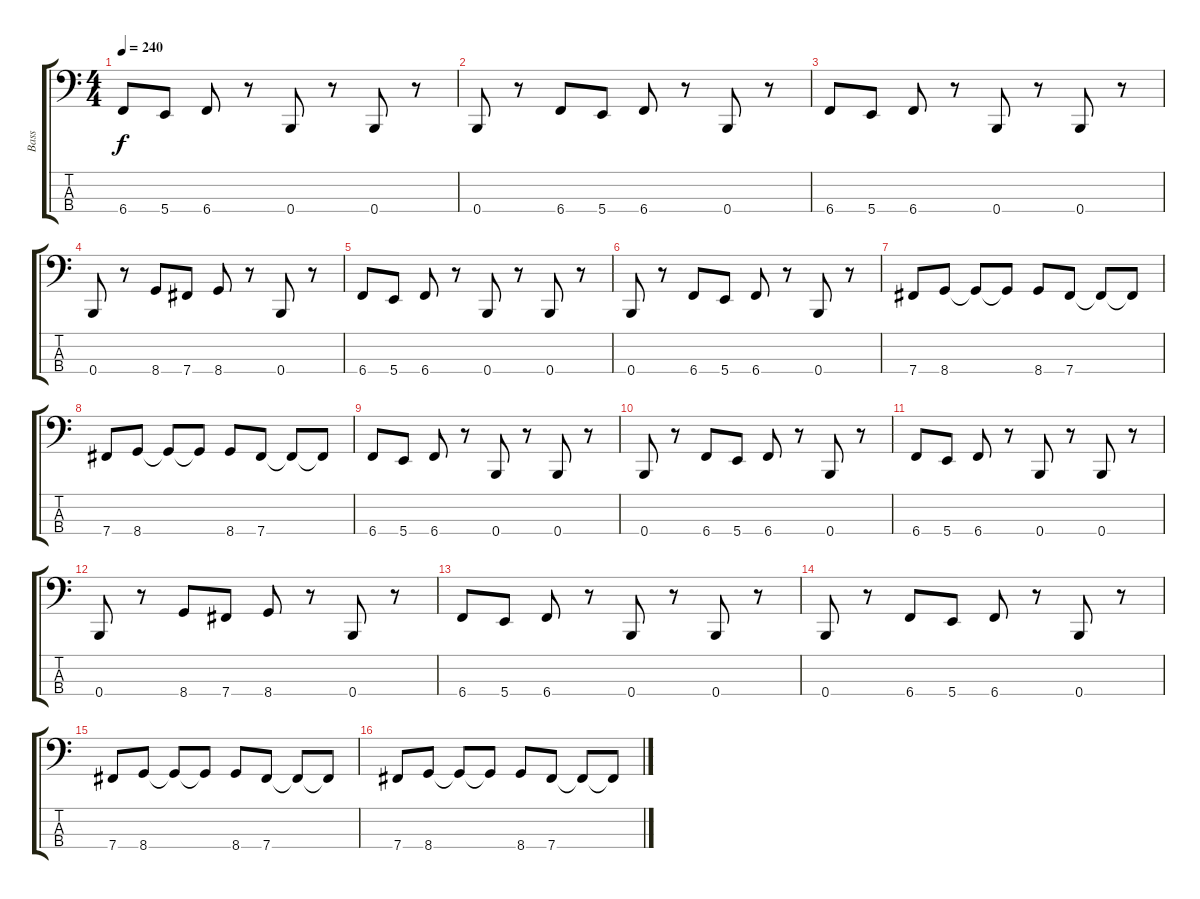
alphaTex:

\track ("Bass" "Bass") {instrument electricbasspick}
\staff {score tabs}
\tuning (D2 A1 E1 B0) {hide}
\ts (4 4)
\tempo 240
\clef f4
\ks c
6.4.8{dy f} 5.4.8 6.4.8 r.8 0.4.8 r.8 0.4.8 r.8 |
0.4.8 r.8 6.4.8 5.4.8 6.4.8 r.8 0.4.8 r.8 |
6.4.8 5.4.8 6.4.8 r.8 0.4.8 r.8 0.4.8 r.8 |
0.4.8 r.8 8.4.8 7.4.8 8.4.8 r.8 0.4.8 r.8 |
6.4.8 5.4.8 6.4.8 r.8 0.4.8 r.8 0.4.8 r.8 |
0.4.8 r.8 6.4.8 5.4.8 6.4.8 r.8 0.4.8 r.8 |
7.4.8 8.4.8 8.4{t}.8 8.4{t}.8 8.4.8 7.4.8 7.4{t}.8 7.4{t}.8 |
7.4.8 8.4.8 8.4{t}.8 8.4{t}.8 8.4.8 7.4.8 7.4{t}.8 7.4{t}.8 |
6.4.8 5.4.8 6.4.8 r.8 0.4.8 r.8 0.4.8 r.8 |
0.4.8 r.8 6.4.8 5.4.8 6.4.8 r.8 0.4.8 r.8 |
6.4.8 5.4.8 6.4.8 r.8 0.4.8 r.8 0.4.8 r.8 |
0.4.8 r.8 8.4.8 7.4.8 8.4.8 r.8 0.4.8 r.8 |
6.4.8 5.4.8 6.4.8 r.8 0.4.8 r.8 0.4.8 r.8 |
0.4.8 r.8 6.4.8 5.4.8 6.4.8 r.8 0.4.8 r.8 |
7.4.8 8.4.8 8.4{t}.8 8.4{t}.8 8.4.8 7.4.8 7.4{t}.8 7.4{t}.8 |
7.4.8 8.4.8 8.4{t}.8 8.4{t}.8 8.4.8 7.4.8 7.4{t}.8 7.4{t}.8
